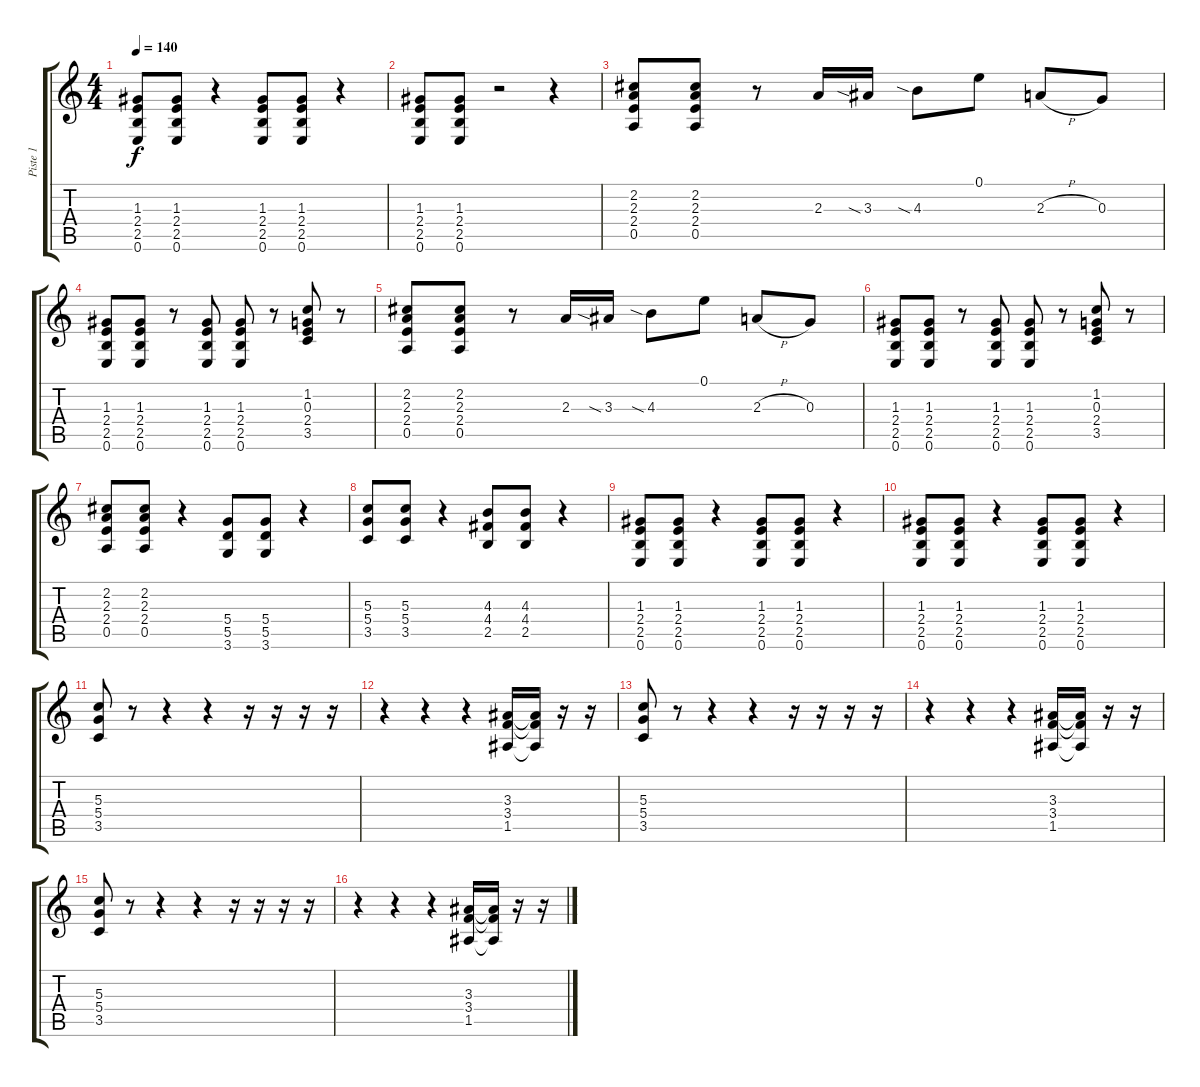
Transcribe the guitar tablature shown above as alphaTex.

\track ("Piste 1" "Piste 1") {instrument distortionguitar}
\staff {score tabs}
\tuning (E4 B3 G3 D3 A2 E2) {hide}
\ts (4 4)
\tempo 140
\clef g2
\ks c
(1.3 2.4 2.5 0.6).8{dy f} (1.3 2.4 2.5 0.6).8 r.4 (1.3 2.4 2.5 0.6).8 (1.3 2.4 2.5 0.6).8 r.4 |
(1.3 2.4 2.5 0.6).8 (1.3 2.4 2.5 0.6).8 r.2 r.4 |
(2.2 2.3 2.4 0.5).8 (2.2 2.3 2.4 0.5).8 r.8 2.3.16 3.3{sia}.16 4.3{sia}.8 0.1.8 2.3{h}.8 0.3.8 |
(1.3 2.4 2.5 0.6).8 (1.3 2.4 2.5 0.6).8 r.8 (1.3 2.4 2.5 0.6).8 (1.3 2.4 2.5 0.6).8 r.8 (1.2 0.3 2.4 3.5).8 r.8 |
(2.2 2.3 2.4 0.5).8 (2.2 2.3 2.4 0.5).8 r.8 2.3.16 3.3{sia}.16 4.3{sia}.8 0.1.8 2.3{h}.8 0.3.8 |
(1.3 2.4 2.5 0.6).8 (1.3 2.4 2.5 0.6).8 r.8 (1.3 2.4 2.5 0.6).8 (1.3 2.4 2.5 0.6).8 r.8 (1.2 0.3 2.4 3.5).8 r.8 |
(2.2 2.3 2.4 0.5).8 (2.2 2.3 2.4 0.5).8 r.4 (5.4 5.5 3.6).8 (5.4 5.5 3.6).8 r.4 |
(5.3 5.4 3.5).8 (5.3 5.4 3.5).8 r.4 (4.3 4.4 2.5).8 (4.3 4.4 2.5).8 r.4 |
(1.3 2.4 2.5 0.6).8 (1.3 2.4 2.5 0.6).8 r.4 (1.3 2.4 2.5 0.6).8 (1.3 2.4 2.5 0.6).8 r.4 |
(1.3 2.4 2.5 0.6).8 (1.3 2.4 2.5 0.6).8 r.4 (1.3 2.4 2.5 0.6).8 (1.3 2.4 2.5 0.6).8 r.4 |
(5.3 5.4 3.5).8 r.8 r.4 r.4 r.16 r.16 r.16 r.16 |
r.4 r.4 r.4 (3.3 3.4 1.5).16 (3.3{t} 3.4{t} 1.5{t}).16 r.16 r.16 |
(5.3 5.4 3.5).8 r.8 r.4 r.4 r.16 r.16 r.16 r.16 |
r.4 r.4 r.4 (3.3 3.4 1.5).16 (3.3{t} 3.4{t} 1.5{t}).16 r.16 r.16 |
(5.3 5.4 3.5).8 r.8 r.4 r.4 r.16 r.16 r.16 r.16 |
r.4 r.4 r.4 (3.3 3.4 1.5).16 (3.3{t} 3.4{t} 1.5{t}).16 r.16 r.16
